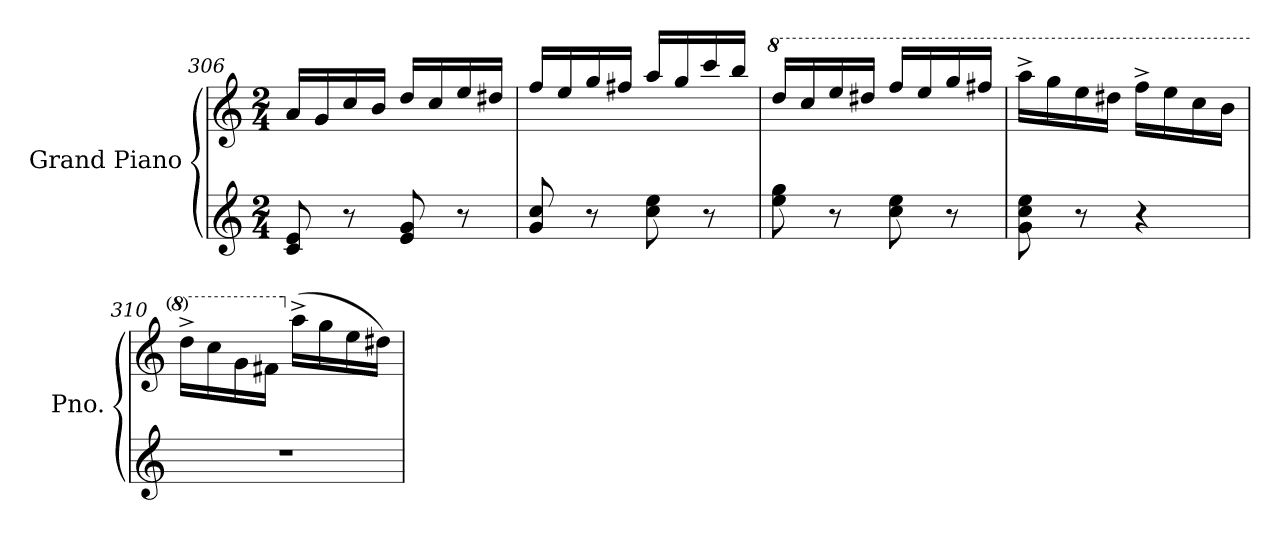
**kern	**kern
*part1	*part1
*staff2	*staff1
*I"Grand Piano	*
*I'Pno.	*
!!LO:LB:g=z
*clefG2	*clefG2
*k[]	*k[]
*M2/4	*M2/4
=306	=306
8c/ 8e/	16a/LL
.	16g/
8r	16cc/
.	16b/JJ
8e/ 8g/	16dd/LL
.	16cc/
8r	16ee/
.	16dd#X/JJ
=307	=307
8g/ 8cc/	16ff/LL
.	16ee/
8r	16gg/
.	16ff#X/JJ
8cc\ 8ee\	16aa/LL
.	16gg/
8r	16ccc/
.	16bb/JJ
=308	=308
*	*8va
8ee\ 8gg\	16ddd/LL
.	16ccc/
8r	16eee/
.	16ddd#X/JJ
8cc\ 8ee\	16fff/LL
.	16eee/
8r	16ggg/
.	16fff#X/JJ
=309	=309
8g\ 8cc\ 8ee\	16aaa^\LL
.	16ggg\
8r	16eee\
.	16ddd#X\JJ
4r	16fff^\LL
.	16eee\
.	16ccc\
.	16bb\JJ
=310	=310
2r	16ddd^\LL
.	16ccc\
.	16gg\
.	16ff#X\JJ
*	*X8va
.	(16aa^\LL
.	16gg\
.	16ee\
.	16dd#X\JJ)
=	=
*-	*-
